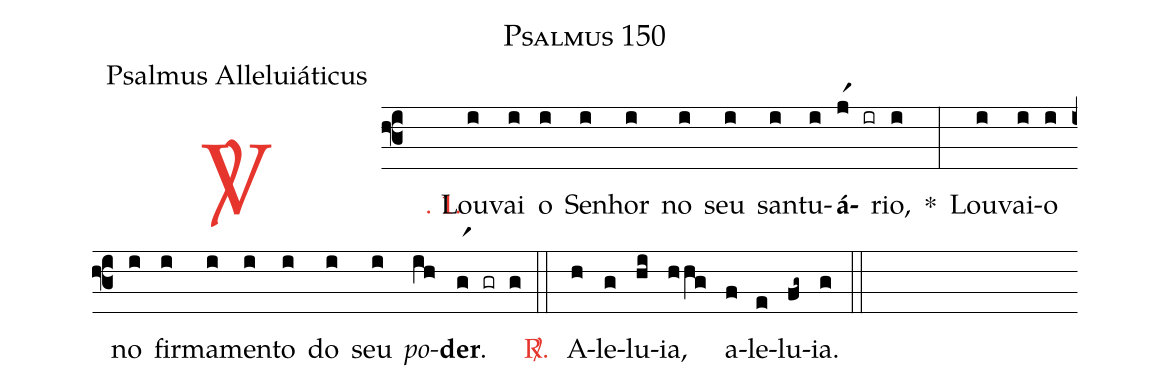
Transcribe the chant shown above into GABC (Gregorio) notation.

name: Psalmus 150;
office-part: Psalmus Alleluiáticus;
%%
(f3)

<c><sp>V/</sp>. 1.</c>() Lou(i)vai(i) o(i) Se(i)nhor(i) no(i) seu(i) san(i)tu(i)<b>á</b>(jr1 ir)rio,(i) *(:) Lou(i)vai-(i)o(i) no(i) fir(i)ma(i)men(i)to(i) do(i) seu(i) <i>po</i>(ih)<b>der</b>.(gr1 gr g)

(::)

<nlba><c><sp>R/</sp>.</c>() A</nlba>(h)le(g)lu(hi)ia,(hhg) a(f)le(e)lu(fg~)ia.(g)

(::)
